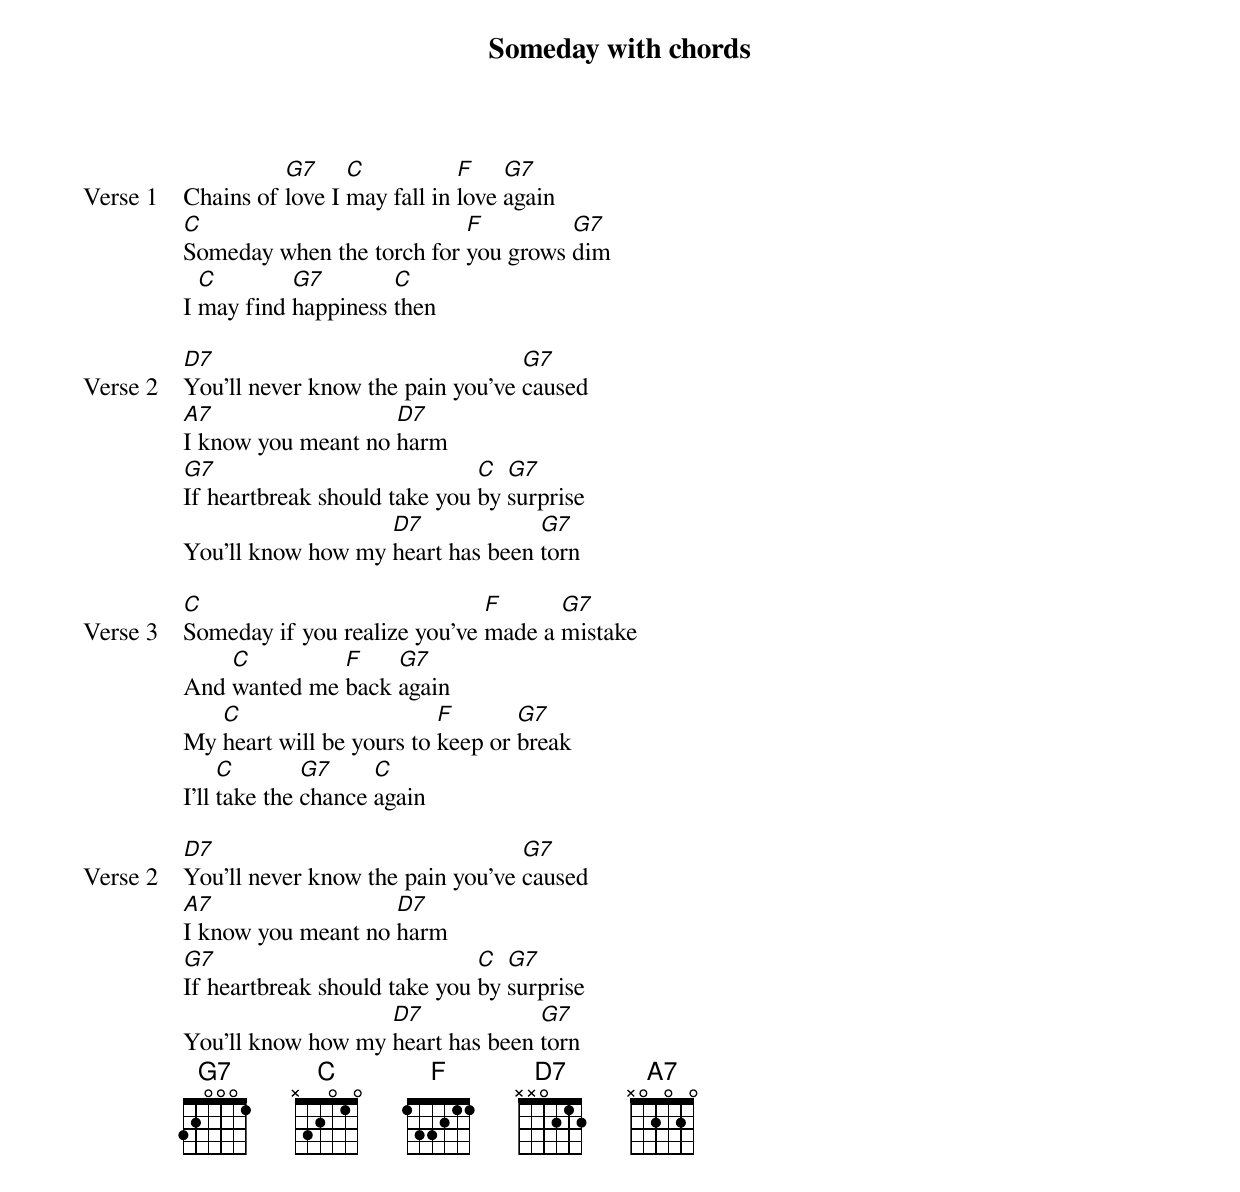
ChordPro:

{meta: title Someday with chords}
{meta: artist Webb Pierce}
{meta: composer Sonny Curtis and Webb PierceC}
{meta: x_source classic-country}
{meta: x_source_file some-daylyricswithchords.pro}
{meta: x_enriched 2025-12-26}

{start_of_verse: Verse 1}
Chains of [G7]love I [C]may fall in [F]love [G7]again
[C]Someday when the torch for [F]you grows [G7]dim
I [C]may find [G7]happiness [C]then
{end_of_verse}

{start_of_verse: Verse 2}
[D7]You'll never know the pain you've [G7]caused
[A7]I know you meant no [D7]harm
[G7]If heartbreak should take you [C]by [G7]surprise
You'll know how my [D7]heart has been [G7]torn
{end_of_verse}

{start_of_verse: Verse 3}
[C]Someday if you realize you've [F]made a [G7]mistake
And [C]wanted me [F]back [G7]again
My [C]heart will be yours to [F]keep or [G7]break
I'll [C]take the [G7]chance [C]again
{end_of_verse}

{start_of_verse: Verse 2}
[D7]You'll never know the pain you've [G7]caused
[A7]I know you meant no [D7]harm
[G7]If heartbreak should take you [C]by [G7]surprise
You'll know how my [D7]heart has been [G7]torn
{end_of_verse}
